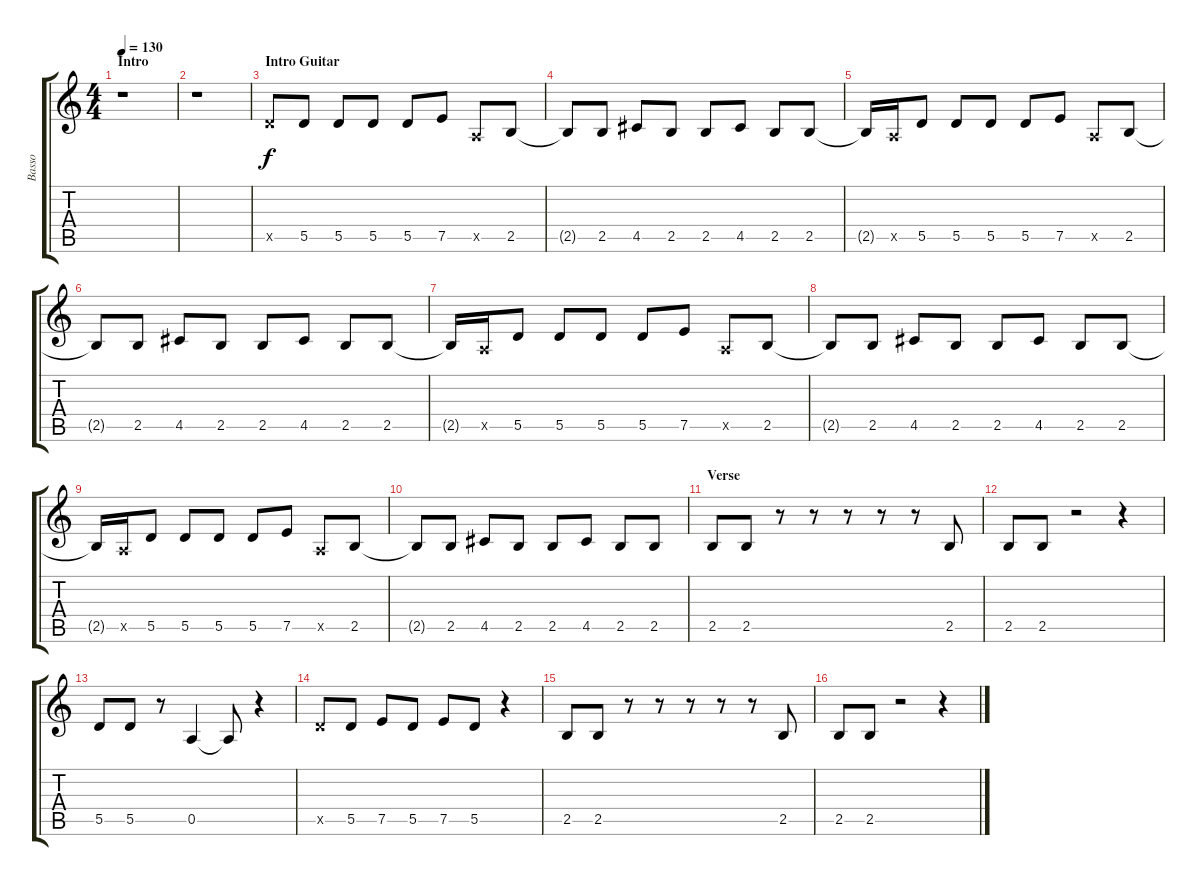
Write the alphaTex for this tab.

\track ("Basso" "Basso") {instrument electricbassfinger}
\staff {score tabs}
\tuning (E4 B3 G3 D3 A2 E2) {hide}
\ts (4 4)
\section ("" "Intro")
\tempo 130
\clef g2
\ks c
r.1{dy f instrument electricbassfinger} |
r.1 |
\section ("" "Intro Guitar")
5.5{x}.8 5.5.8 5.5.8 5.5.8 5.5.8 7.5.8 0.5{x}.8 2.5.8 |
2.5{t}.8 2.5.8 4.5.8 2.5.8 2.5.8 4.5.8 2.5.8 2.5.8 |
2.5{t}.16 0.5{x}.16 5.5.8 5.5.8 5.5.8 5.5.8 7.5.8 0.5{x}.8 2.5.8 |
2.5{t}.8 2.5.8 4.5.8 2.5.8 2.5.8 4.5.8 2.5.8 2.5.8 |
2.5{t}.16 0.5{x}.16 5.5.8 5.5.8 5.5.8 5.5.8 7.5.8 0.5{x}.8 2.5.8 |
2.5{t}.8 2.5.8 4.5.8 2.5.8 2.5.8 4.5.8 2.5.8 2.5.8 |
2.5{t}.16 0.5{x}.16 5.5.8 5.5.8 5.5.8 5.5.8 7.5.8 0.5{x}.8 2.5.8 |
2.5{t}.8 2.5.8 4.5.8 2.5.8 2.5.8 4.5.8 2.5.8 2.5.8 |
\section ("" "Verse")
2.5.8 2.5.8 r.8 r.8 r.8 r.8 r.8 2.5.8 |
2.5.8 2.5.8 r.2 r.4 |
5.5.8 5.5.8 r.8 0.5.4 0.5{t}.8 r.4 |
5.5{x}.8 5.5.8 7.5.8 5.5.8 7.5.8 5.5.8 r.4 |
2.5.8 2.5.8 r.8 r.8 r.8 r.8 r.8 2.5.8 |
2.5.8 2.5.8 r.2 r.4
